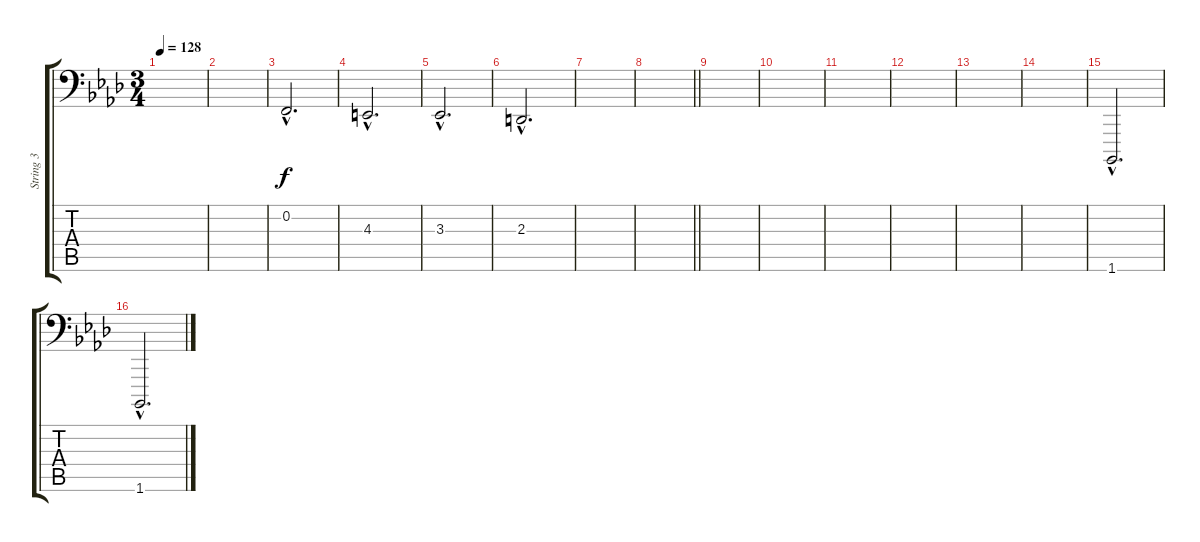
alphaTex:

\track ("String 3" "String 3") {instrument stringensemble1}
\staff {score tabs}
\tuning (Bb2 F2 C2 G1 D1 A0) {hide}
\ts (3 4)
\tempo 128
\clef f4
\ks fminor
|
|
0.2{hac}.2{d} |
4.3{hac}.2{d} |
3.3{hac}.2{d} |
2.3{hac}.2{d} |
|
\barLineRight lightlight
|
|
|
|
|
|
|
1.6{hac}.2{d} |
1.6{hac}.2{d}
